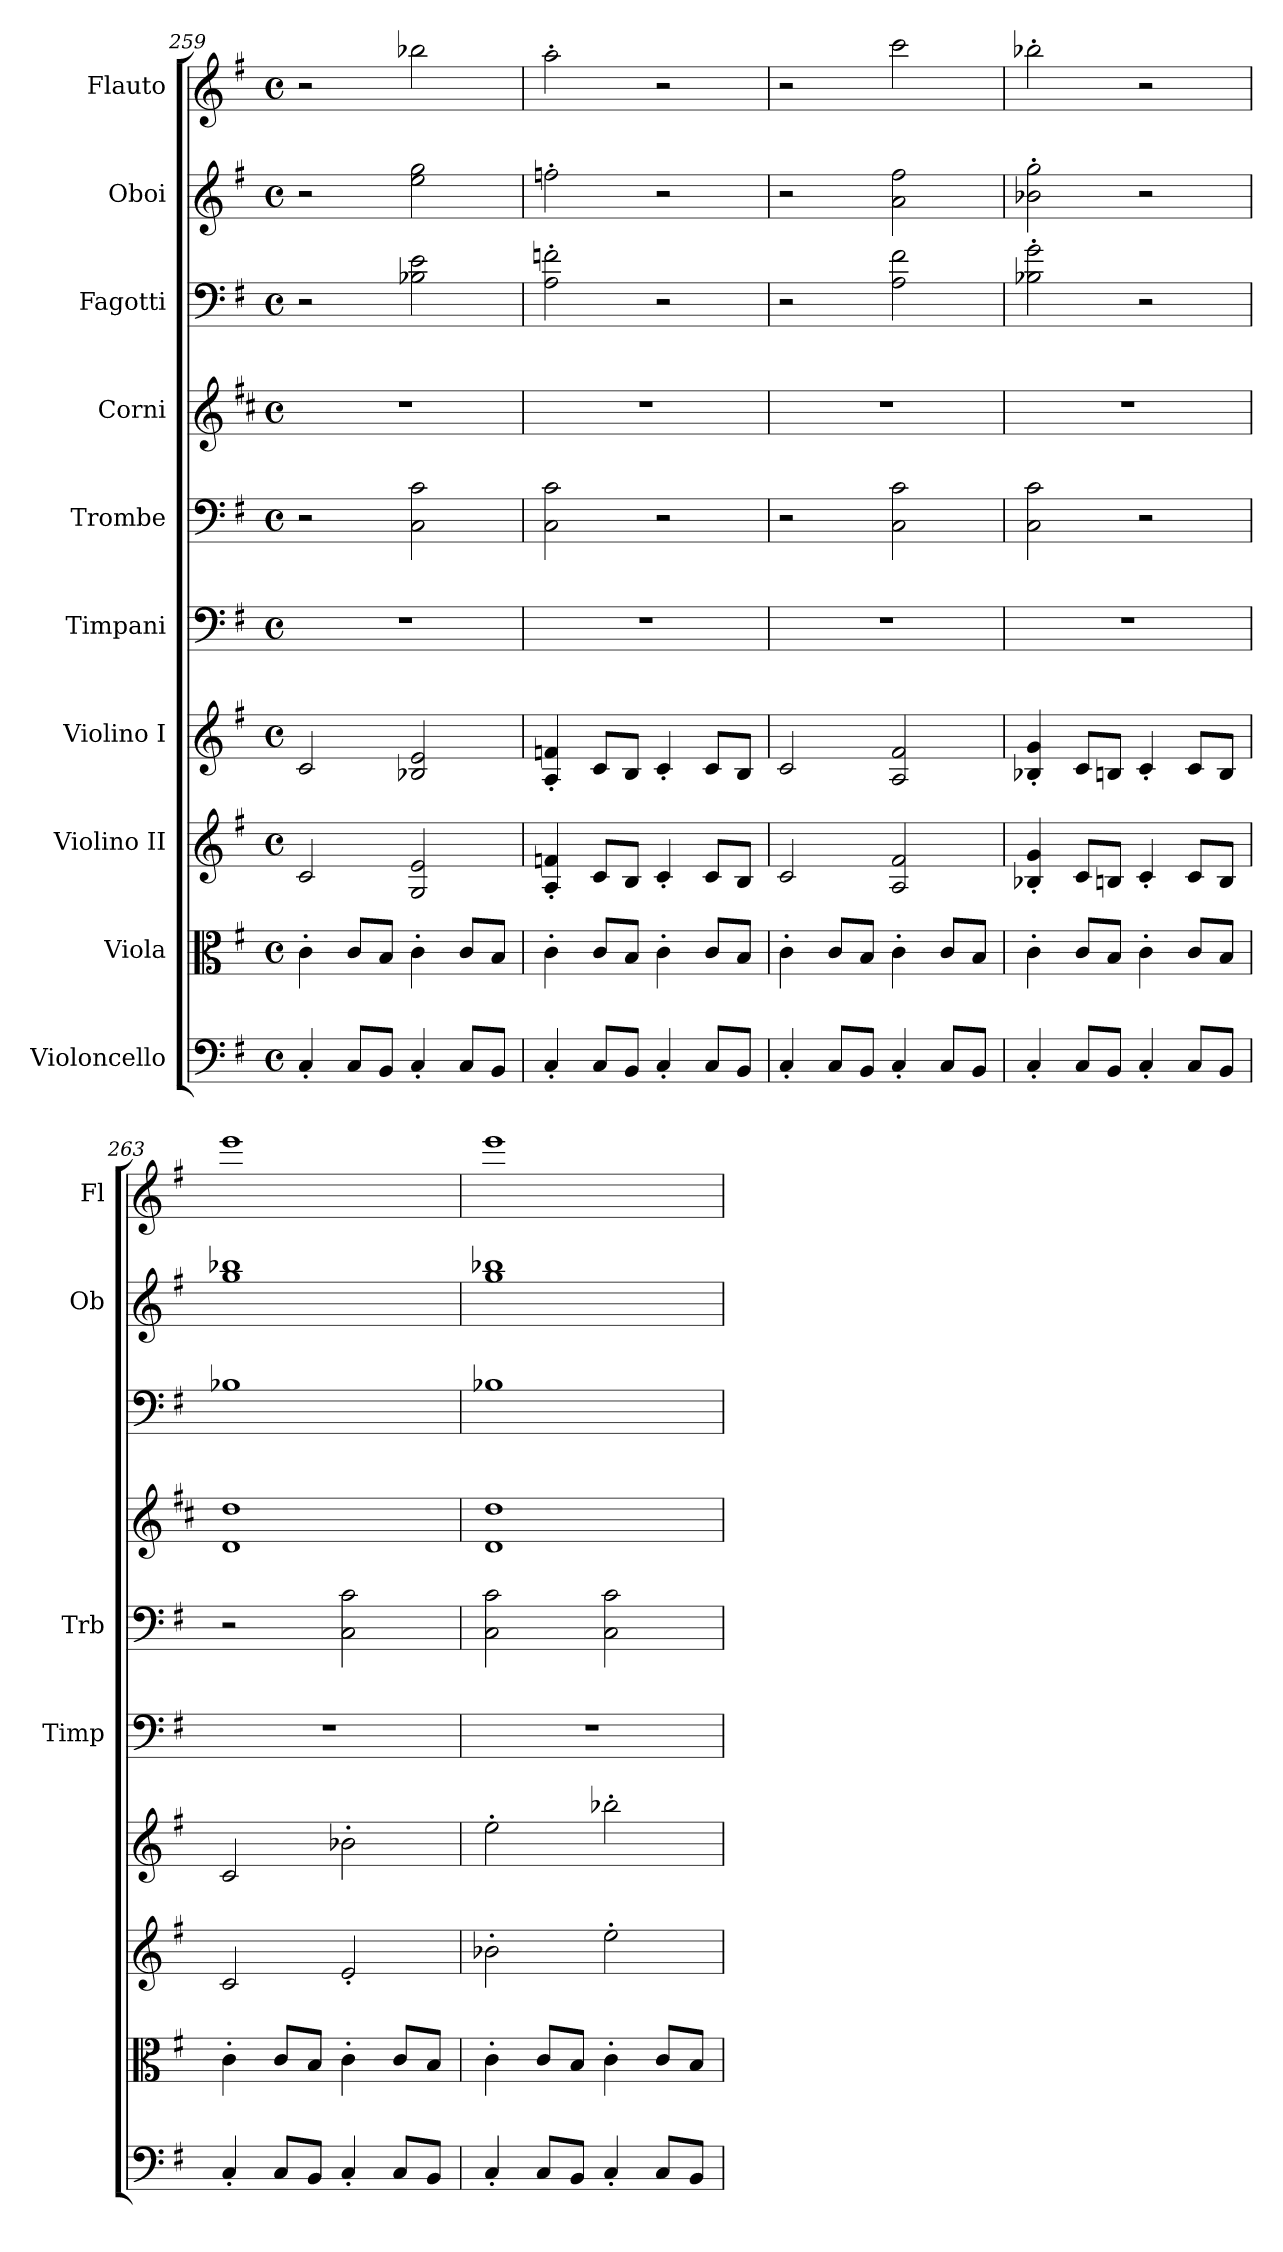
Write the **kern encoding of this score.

**kern	**kern	**kern	**kern	**kern	**kern	**kern	**kern	**kern	**kern
*part10	*part9	*part8	*part7	*part6	*part5	*part4	*part3	*part2	*part1
*staff10	*staff9	*staff8	*staff7	*staff6	*staff5	*staff4	*staff3	*staff2	*staff1
*I"Violoncello	*I"Viola	*I"Violino II	*I"Violino I	*I"Timpani	*I"Trombe	*I"Corni	*I"Fagotti	*I"Oboi	*I"Flauto
*	*	*	*	*I'Timp	*I'Trb	*	*	*I'Ob	*I'Fl
!!LO:LB:g=z
*clefF4	*clefC3	*clefG2	*clefG2	*clefF4	*clefF4	*clefG2	*clefF4	*clefG2	*clefG2
*	*	*	*	*	*	*ITrd4c7	*	*	*
*k[f#]	*k[f#]	*k[f#]	*k[f#]	*k[f#]	*k[f#]	*k[f#]	*k[f#]	*k[f#]	*k[f#]
*M4/4	*M4/4	*M4/4	*M4/4	*M4/4	*M4/4	*M4/4	*M4/4	*M4/4	*M4/4
*met(c)	*met(c)	*met(c)	*met(c)	*met(c)	*met(c)	*met(c)	*met(c)	*met(c)	*met(c)
=259	=259	=259	=259	=259	=259	=259	=259	=259	=259
4C'/	4c'\	2c/	2c/	1r	2r	1r	2r	2r	2r
8C/L	8c/L	.	.	.	.	.	.	.	.
8BB/J	8B/J	.	.	.	.	.	.	.	.
4C'/	4c'\	2G/ 2e/	2B-X/ 2e/	.	2C\ 2c\	.	2B-X\ 2e\	2ee\ 2gg\	2bb-X\
8C/L	8c/L	.	.	.	.	.	.	.	.
8BB/J	8B/J	.	.	.	.	.	.	.	.
=260	=260	=260	=260	=260	=260	=260	=260	=260	=260
4C'/	4c'\	4A/' 4fn/'	4A/' 4fn/'	1r	2C\ 2c\	1r	2A\' 2fn\'	2ffn'\	2aa'\
8C/L	8c/L	8c/L	8c/L	.	.	.	.	.	.
8BB/J	8B/J	8B/J	8B/J	.	.	.	.	.	.
4C'/	4c'\	4c'/	4c'/	.	2r	.	2r	2r	2r
8C/L	8c/L	8c/L	8c/L	.	.	.	.	.	.
8BB/J	8B/J	8B/J	8B/J	.	.	.	.	.	.
=261	=261	=261	=261	=261	=261	=261	=261	=261	=261
4C'/	4c'\	2c/	2c/	1r	2r	1r	2r	2r	2r
8C/L	8c/L	.	.	.	.	.	.	.	.
8BB/J	8B/J	.	.	.	.	.	.	.	.
4C'/	4c'\	2A/ 2f#/	2A/ 2f#/	.	2C\ 2c\	.	2A\ 2f#\	2a\ 2ff#\	2ccc\
8C/L	8c/L	.	.	.	.	.	.	.	.
8BB/J	8B/J	.	.	.	.	.	.	.	.
=262	=262	=262	=262	=262	=262	=262	=262	=262	=262
4C'/	4c'\	4B-X/' 4g/'	4B-X/' 4g/'	1r	2C\ 2c\	1r	2B-X\' 2g\'	2b-X\' 2gg\'	2bb-X'\
8C/L	8c/L	8c/L	8c/L	.	.	.	.	.	.
8BB/J	8B/J	8Bn/J	8Bn/J	.	.	.	.	.	.
4C'/	4c'\	4c'/	4c'/	.	2r	.	2r	2r	2r
8C/L	8c/L	8c/L	8c/L	.	.	.	.	.	.
8BB/J	8B/J	8B/J	8B/J	.	.	.	.	.	.
=263	=263	=263	=263	=263	=263	=263	=263	=263	=263
4C'/	4c'\	2c/	2c/	1r	2r	1G 1g	1B-X	1gg 1bb-X	1eee
8C/L	8c/L	.	.	.	.	.	.	.	.
8BB/J	8B/J	.	.	.	.	.	.	.	.
4C'/	4c'\	2e'/	2b-X'\	.	2C\ 2c\	.	.	.	.
8C/L	8c/L	.	.	.	.	.	.	.	.
8BB/J	8B/J	.	.	.	.	.	.	.	.
=264	=264	=264	=264	=264	=264	=264	=264	=264	=264
4C'/	4c'\	2b-X'\	2ee'\	1r	2C\ 2c\	1G 1g	1B-X	1gg 1bb-X	1eee
8C/L	8c/L	.	.	.	.	.	.	.	.
8BB/J	8B/J	.	.	.	.	.	.	.	.
4C'/	4c'\	2ee'\	2bb-X'\	.	2C\ 2c\	.	.	.	.
8C/L	8c/L	.	.	.	.	.	.	.	.
8BB/J	8B/J	.	.	.	.	.	.	.	.
=	=	=	=	=	=	=	=	=	=
*-	*-	*-	*-	*-	*-	*-	*-	*-	*-
